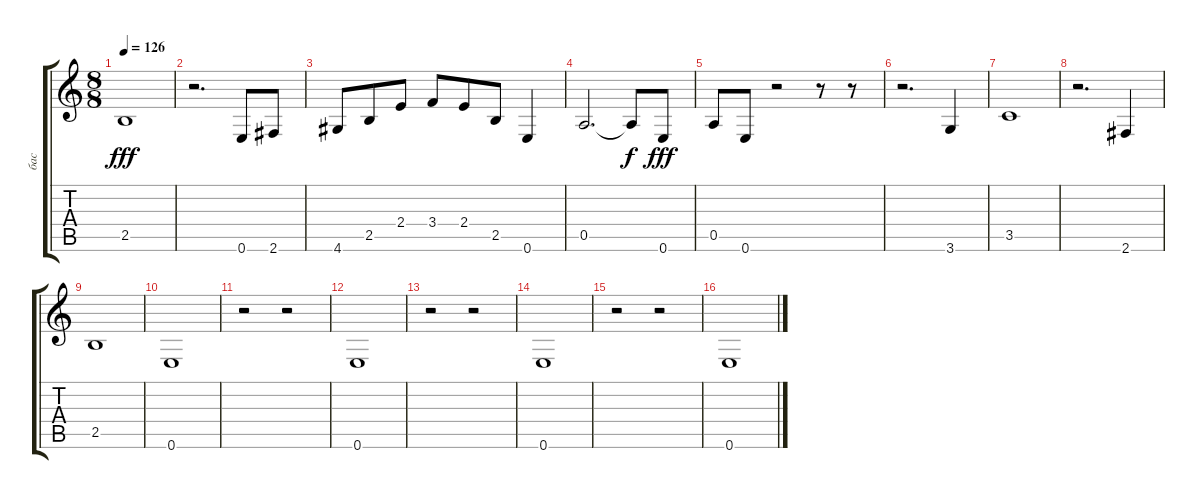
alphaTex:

\track ("бас" "бас") {instrument electricbasspick}
\staff {score tabs}
\tuning (E4 B3 G3 D3 A2 E2) {hide}
\ts (8 8)
\tempo 126
\clef g2
\ks c
2.5.1{dy fff} |
r.2{d} 0.6.8 2.6.8 |
4.6.8 2.5.8 2.4.8 3.4.8 2.4.8 2.5.8 0.6.4 |
0.5.2{d} 0.5{t}.8{dy f} 0.6.8{dy fff} |
0.5.8 0.6.8 r.2 r.8 r.8 |
r.2{d} 3.6.4 |
3.5.1 |
r.2{d} 2.6.4 |
2.5.1 |
0.6.1 |
r.2 r.2 |
0.6.1 |
r.2 r.2 |
0.6.1 |
r.2 r.2 |
0.6.1
